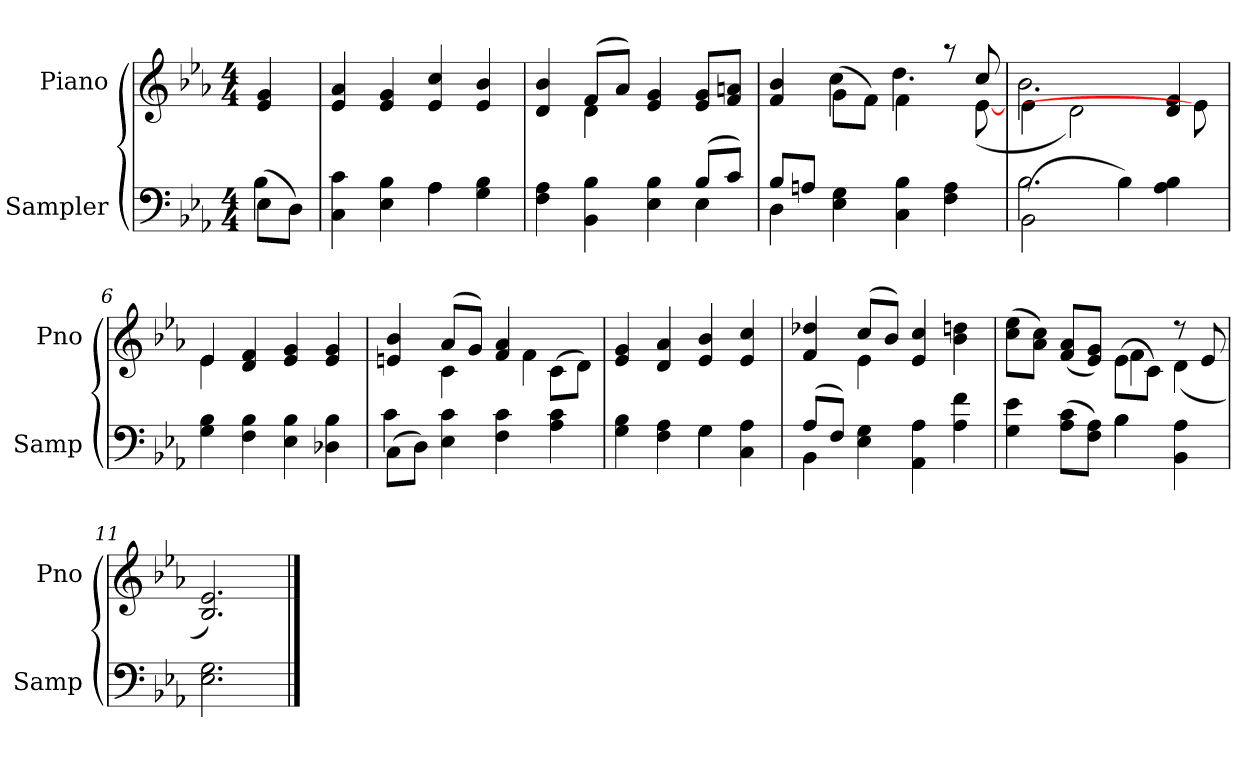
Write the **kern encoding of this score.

**kern	**kern
*part2	*part1
*staff2	*staff1
*I"Sampler	*I"Piano
*I'Samp	*I'Pno
*clefF4	*clefG2
*k[b-e-a-]	*k[b-e-a-]
*E-:	*E-:
*M4/4	*M4/4
=1	=1
*^	*
(8E-\L	4B-	4e- 4g
8D\J)	.	.
=2	=2	=2
4C 4c	2ryy	4e- 4a-
4E- 4B-	.	4e- 4g
4A-\	4A-	4e- 4cc
4G 4B-	4ryy	4e- 4b-
=3	=3	=3
*	*	*^
4F 4A-	2.ryy	4d 4b-	4ryy
4BB- 4B-	.	(8f/L	4d
.	.	8a-/J)	.
4E- 4B-	.	4e- 4g	2ryy
(8B-/L	4E-	8e-/ 8g/L	.
8c/J)	.	8f/ 8an/J	.
=4	=4	=4	=4
8B-/L	4D	4f 4b-	4ryy
8An/J	.	.	.
4E- 4G	2.ryy	(8g\L	4cc
.	.	8f\J)	.
4C 4B-	.	4f\	4.dd
4F 4A	.	8r	.
.	.	8cc/	([8e-
=5	=5	=5	=5
(2BB-\	2.B-	4e-\	2.b-
.	.	2d\)	.
4B-\)	.	.	.
4A- 4B-	4ryy	4d 4f	8e-]
.	.	.	8ryy
*v	*v	*	*
=6	=6	=6
4G 4B-	4e-/	4e-
4F 4B-	4d 4f	2.ryy
4E- 4B-	4e- 4g	.
4D-X 4B-	4e- 4g	.
=7	=7	=7
*^	*	*
(8C\L	4c	4en 4b-	4ryy
8D\J)	.	.	.
4E- 4c	2.ryy	(8a-/L	4c
.	.	8g/J)	.
4F 4c	.	4f 4a-	8ryy
.	.	.	4f
4A- 4c	.	(8c\L	.
.	.	8d\J)	8ryy
*	*	*v	*v
=8	=8	=8
4G 4B-	2ryy	4e- 4g
4F 4A-	.	4d 4a-
4G\	4G	4e- 4b-
4C 4A-	4ryy	4e- 4cc
=9	=9	=9
*	*	*^
(8A-/L	4BB-	4f 4dd-X	4ryy
8F/J)	.	.	.
4E- 4G	2.ryy	(8cc/L	4e-
.	.	8b-/J)	.
4AA- 4A-	.	4e- 4cc	2ryy
4A- 4f	.	4b- 4ddn	.
=10	=10	=10	=10
4G 4e-	2ryy	(8cc\ 8ee-\L	2ryy
.	.	8a-\ 8cc\J)	.
(8A-\ 8c\L	.	(8f/ 8a-/L	.
8F\ 8A-\J)	.	8e-/ 8g/J)	.
4B-\	4B-	(8e-\L	4f
.	.	8c\J)	.
4BB- 4A-	4ryy	8r	(4d
.	.	8e-/	.
*v	*v	*	*
*	*v	*v
=11	=11
2.E- 2.G	2.B- 2.e-)
==	==
*-	*-
